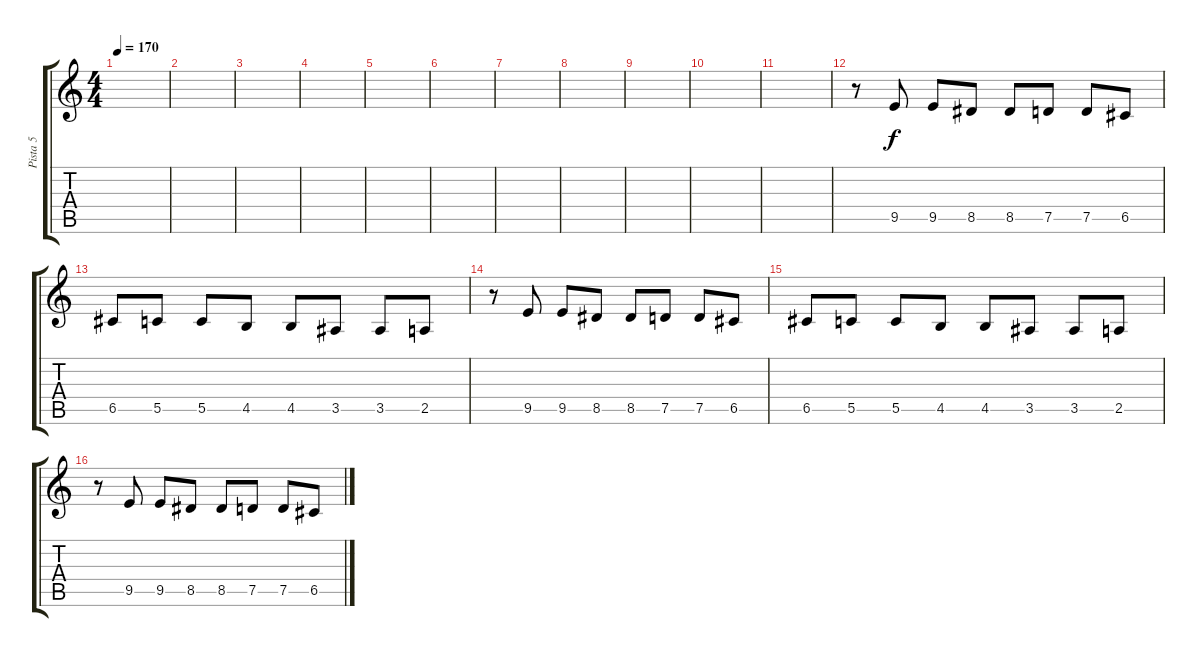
\track ("Pista 5" "Pista 5") {instrument overdrivenguitar}
\staff {score tabs}
\tuning (E4 C4 G3 C3 G2 C2) {hide}
\ts (4 4)
\tempo 170
\clef g2
\ks c
|
|
|
|
|
|
|
|
|
|
|
r.8{volume 16 instrument distortionguitar} 9.5.8 9.5.8 8.5.8 8.5.8 7.5.8 7.5.8 6.5.8 |
6.5.8 5.5.8 5.5.8 4.5.8 4.5.8 3.5.8 3.5.8 2.5.8 |
r.8{instrument distortionguitar} 9.5.8 9.5.8 8.5.8 8.5.8 7.5.8 7.5.8 6.5.8 |
6.5.8 5.5.8 5.5.8 4.5.8 4.5.8 3.5.8 3.5.8 2.5.8 |
r.8{instrument distortionguitar} 9.5.8 9.5.8 8.5.8 8.5.8 7.5.8 7.5.8 6.5.8
